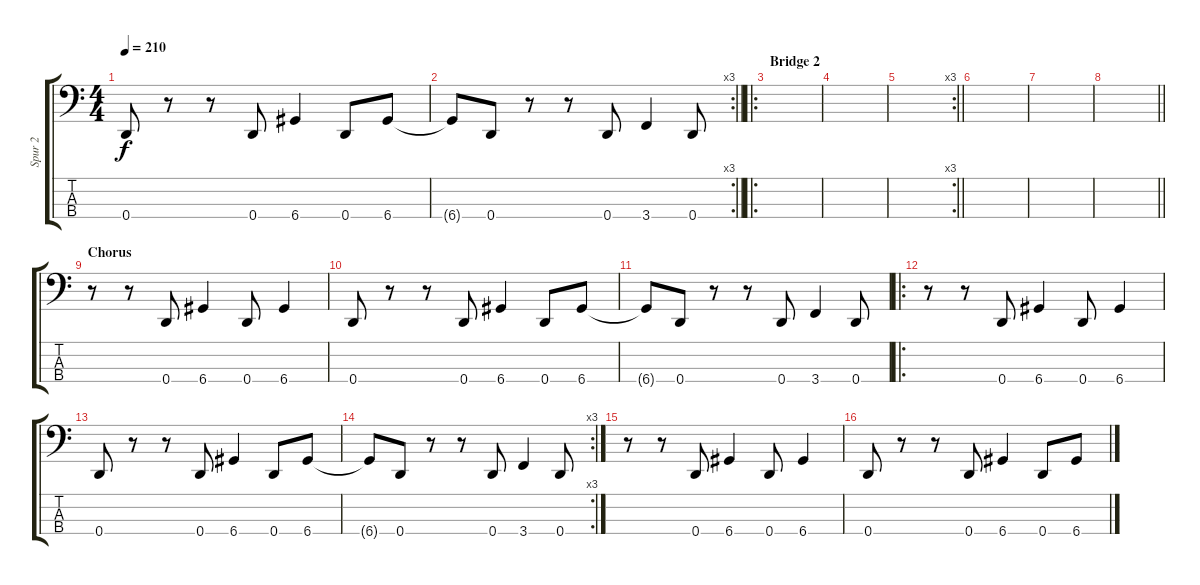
\track ("Spur 2" "Spur 2") {instrument electricbassfinger}
\staff {score tabs}
\tuning (G2 D2 A1 D1) {hide}
\ts (4 4)
\tempo 210
\clef f4
\ks c
0.4.8{dy f} r.8 r.8 0.4.8 6.4.4 0.4.8 6.4.8 |
\rc 3
\barLineRight lightlight
6.4{t}.8 0.4.8 r.8 r.8 0.4.8 3.4.4 0.4.8 |
\ro
\section ("" "Bridge 2")
|
|
\rc 3
\barLineRight lightlight
|
|
|
\barLineRight lightlight
|
\section ("" "Chorus")
r.8 r.8 0.4.8 6.4.4 0.4.8 6.4.4 |
0.4.8 r.8 r.8 0.4.8 6.4.4 0.4.8 6.4.8 |
6.4{t}.8 0.4.8 r.8 r.8 0.4.8 3.4.4 0.4.8 |
\ro
r.8 r.8 0.4.8 6.4.4 0.4.8 6.4.4 |
0.4.8 r.8 r.8 0.4.8 6.4.4 0.4.8 6.4.8 |
\rc 3
6.4{t}.8 0.4.8 r.8 r.8 0.4.8 3.4.4 0.4.8 |
r.8 r.8 0.4.8 6.4.4 0.4.8 6.4.4 |
0.4.8 r.8 r.8 0.4.8 6.4.4 0.4.8 6.4.8
